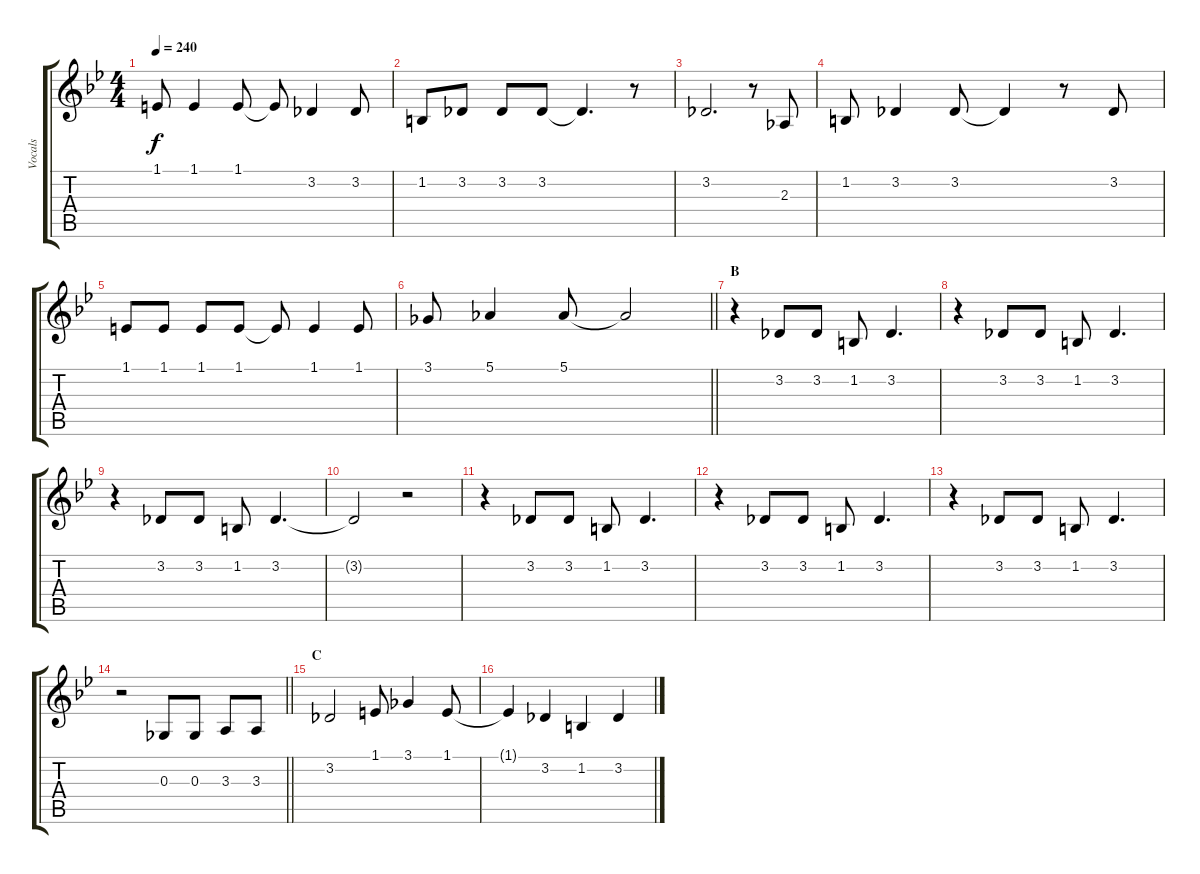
\track ("Vocals" "Vocals") {instrument voiceoohs}
\staff {score tabs}
\tuning (Eb4 Bb3 Gb3 Db3 Ab2 Eb2) {hide}
\ts (4 4)
\tempo 240
\clef g2
\ks bb
1.1.8{dy f} 1.1.4 1.1.8 1.1{t}.8 3.2.4 3.2.8 |
1.2.8 3.2.8 3.2.8 3.2.8 3.2{t}.4{d} r.8 |
3.2.2{d} r.8 2.3.8 |
1.2.8 3.2.4 3.2.8 3.2{t}.4 r.8 3.2.8 |
1.1.8 1.1.8 1.1.8 1.1.8 1.1{t}.8 1.1.4 1.1.8 |
\barLineRight lightlight
3.1.8 5.1.4 5.1.8 5.1{t}.2 |
\section ("" "B")
r.4 3.2.8 3.2.8 1.2.8 3.2.4{d} |
r.4 3.2.8 3.2.8 1.2.8 3.2.4{d} |
r.4 3.2.8 3.2.8 1.2.8 3.2.4{d} |
3.2{t}.2 r.2 |
r.4 3.2.8 3.2.8 1.2.8 3.2.4{d} |
r.4 3.2.8 3.2.8 1.2.8 3.2.4{d} |
r.4 3.2.8 3.2.8 1.2.8 3.2.4{d} |
\barLineRight lightlight
r.2 0.3.8 0.3.8 3.3.8 3.3.8 |
\section ("" "C")
3.2.2 1.1.8 3.1.4 1.1.8 |
1.1{t}.4 3.2.4 1.2.4 3.2.4
